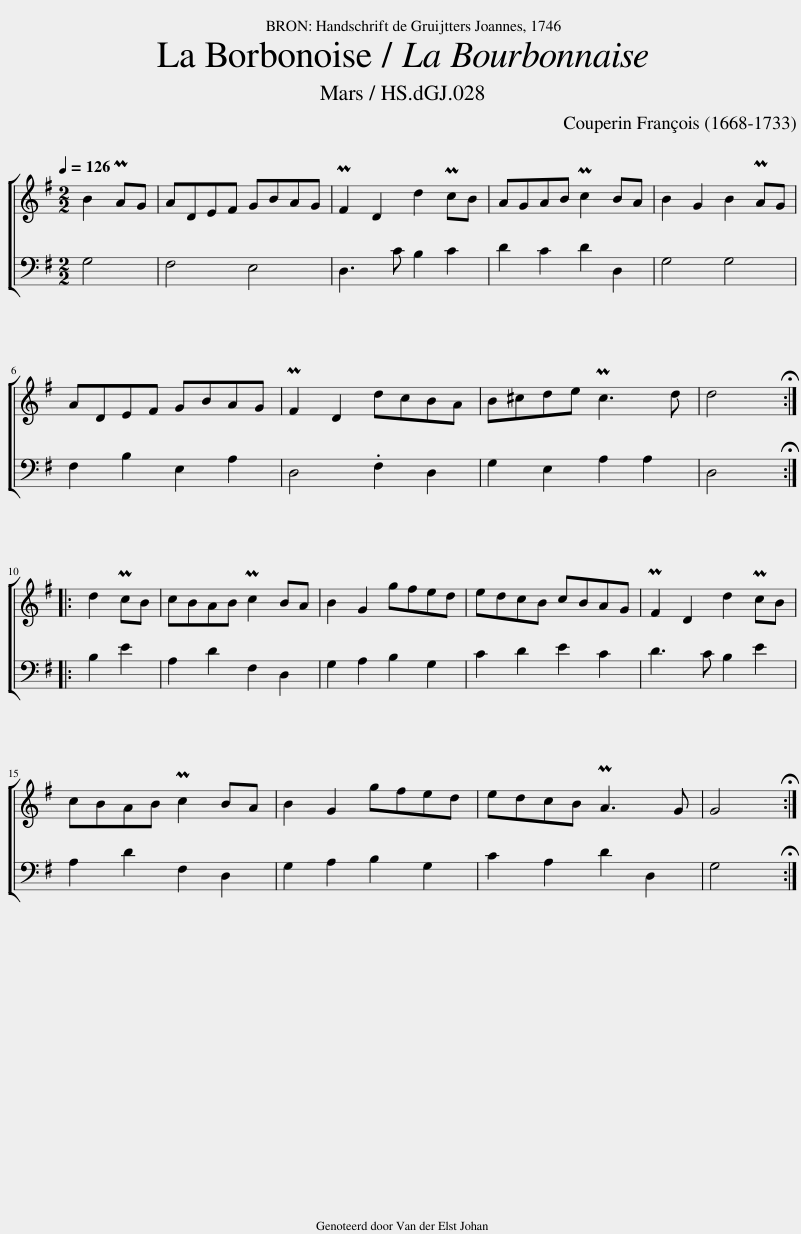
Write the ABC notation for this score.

X:1
%%score [ 1 2 ]
L:1/8
Q:1/4=126
M:2/2
I:linebreak $
K:G
V:1 treble
V:2 bass
V:1
 B2 PAG | ADEF GBAG | PF2 D2 d2 PcB | AGAB Pc2 BA | B2 G2 B2 PAG |$ %5
 ADEF GBAG | PF2 D2 dcBA | B^cde Pc3 d | d4 ::$ d2 PcB | %10
 cBAB Pc2 BA | B2 G2 gfed | edcB cBAG | PF2 D2 d2 PcB |$ cBAB Pc2 BA | %15
 B2 G2 gfed | edcB PA3 G | G4 :| %18
V:2
 G,4 | F,4 E,4 | D,3 C B,2 C2 | D2 C2 D2 D,2 | G,4 G,4 |$ %5
 F,2 B,2 E,2 A,2 | D,4 .F,2 D,2 | G,2 E,2 A,2 A,2 | D,4 ::$ B,2 E2 | %10
 A,2 D2 F,2 D,2 | G,2 A,2 B,2 G,2 | C2 D2 E2 C2 | D3 C B,2 E2 |$ A,2 D2 F,2 D,2 | %15
 G,2 A,2 B,2 G,2 | C2 A,2 D2 D,2 | G,4 :| %18
